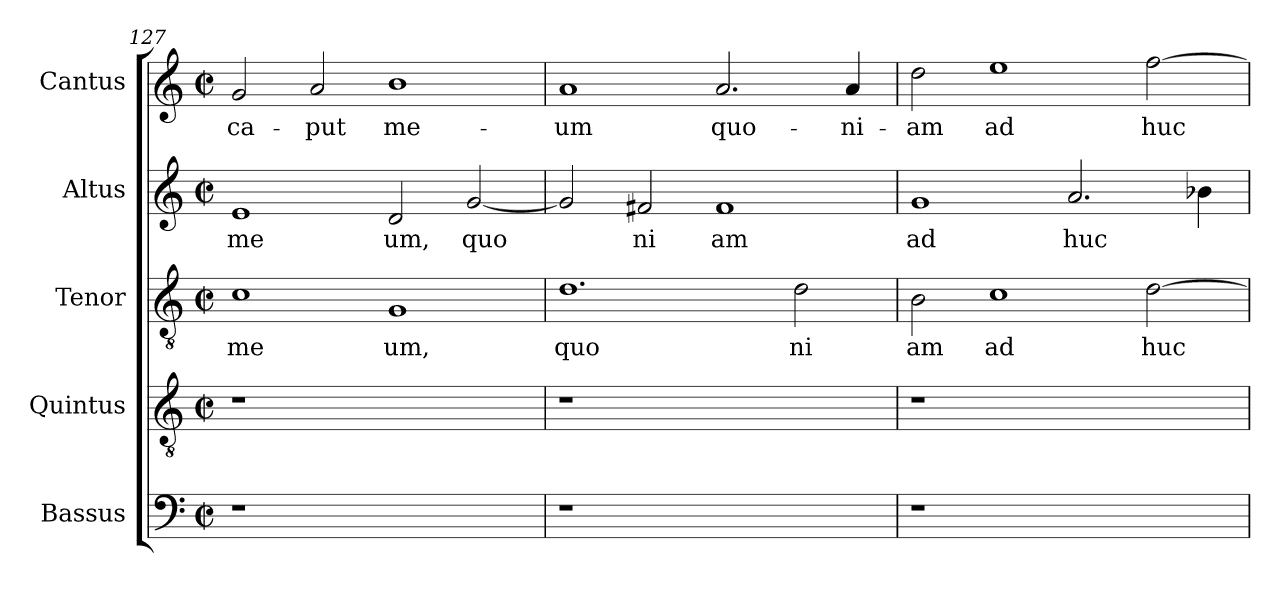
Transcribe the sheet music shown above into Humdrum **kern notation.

**kern	**kern	**kern	**text	**kern	**text	**kern	**text
*part5	*part4	*part3	*part3	*part2	*part2	*part1	*part1
*staff5	*staff4	*staff3	*staff3	*staff2	*staff2	*staff1	*staff1
*I"Bassus	*I"Quintus	*I"Tenor	*	*I"Altus	*	*I"Cantus	*
*I'Bassus	*I'Quintus	*I'Tenor	*	*I'Altus	*	*I'Cantus	*
*clefF4	*clefGv2	*clefGv2	*	*clefG2	*	*clefG2	*
*k[]	*k[]	*k[]	*	*k[]	*	*k[]	*
*C:	*C:	*C:	*	*C:	*	*C:	*
*M2/2	*M2/2	*M2/2	*	*M2/2	*	*M2/2	*
*met(c|)	*met(c|)	*met(c|)	*	*met(c|)	*	*met(c|)	*
=127	=127	=127	=127	=127	=127	=127	=127
!	!	!	!LO:LY:b:cj	!	!LO:LY:b:cj	!	!LO:LY:b:cj
1r	1r	1c	me	1e	me	2g/	ca-
!	!	!	!	!	!	!	!LO:LY:b:cj
.	.	.	.	.	.	2a/	-put
!	!	!	!LO:LY:b:cj	!	!LO:LY:b:cj	!	!LO:LY:b:cj
1ryy	1ryy	1G	um,	2d/	um,	1b	me-
!	!	!	!	!	!LO:LY:b:cj	!	!
.	.	.	.	[<2g/	quo	.	.
=128	=128	=128	=128	=128	=128	=128	=128
!	!	!	!LO:LY:b:cj	!	!LO:LY:b:cj	!	!LO:LY:b:cj
1r	1r	1.d	quo	2g/]	.	1a	-um
!	!	!	!	!	!LO:LY:b:cj	!	!
.	.	.	.	2f#X/	ni	.	.
!	!	!	!	!	!LO:LY:b:cj	!	!LO:LY:b:cj
1ryy	1ryy	.	.	1f#	am	2.a/	quo-
!	!	!	!LO:LY:b:cj	!	!	!	!
.	.	2d\	ni	.	.	.	.
!	!	!	!	!	!	!	!LO:LY:b:cj
.	.	.	.	.	.	4a/	-ni-
!!LO:LB:g=z
=129	=129	=129	=129	=129	=129	=129	=129
!	!	!	!LO:LY:b:cj	!	!LO:LY:b:cj	!	!LO:LY:b:cj
1r	1r	2B\	am	1g	ad	2dd\	-am
!	!	!	!LO:LY:b:cj	!	!	!	!LO:LY:b:cj
.	.	1c	ad	.	.	1ee	ad
!	!	!	!	!	!LO:LY:b:cj	!	!
1ryy	1ryy	.	.	2.a/	huc	.	.
!	!	!	!LO:LY:b:cj	!	!	!	!LO:LY:b:cj
.	.	[>2d\	huc	.	.	[>2ff\	huc
!	!	!	!	!	!LO:LY:b:cj	!	!
.	.	.	.	4b-X\	.	.	.
=	=	=	=	=	=	=	=
*-	*-	*-	*-	*-	*-	*-	*-
